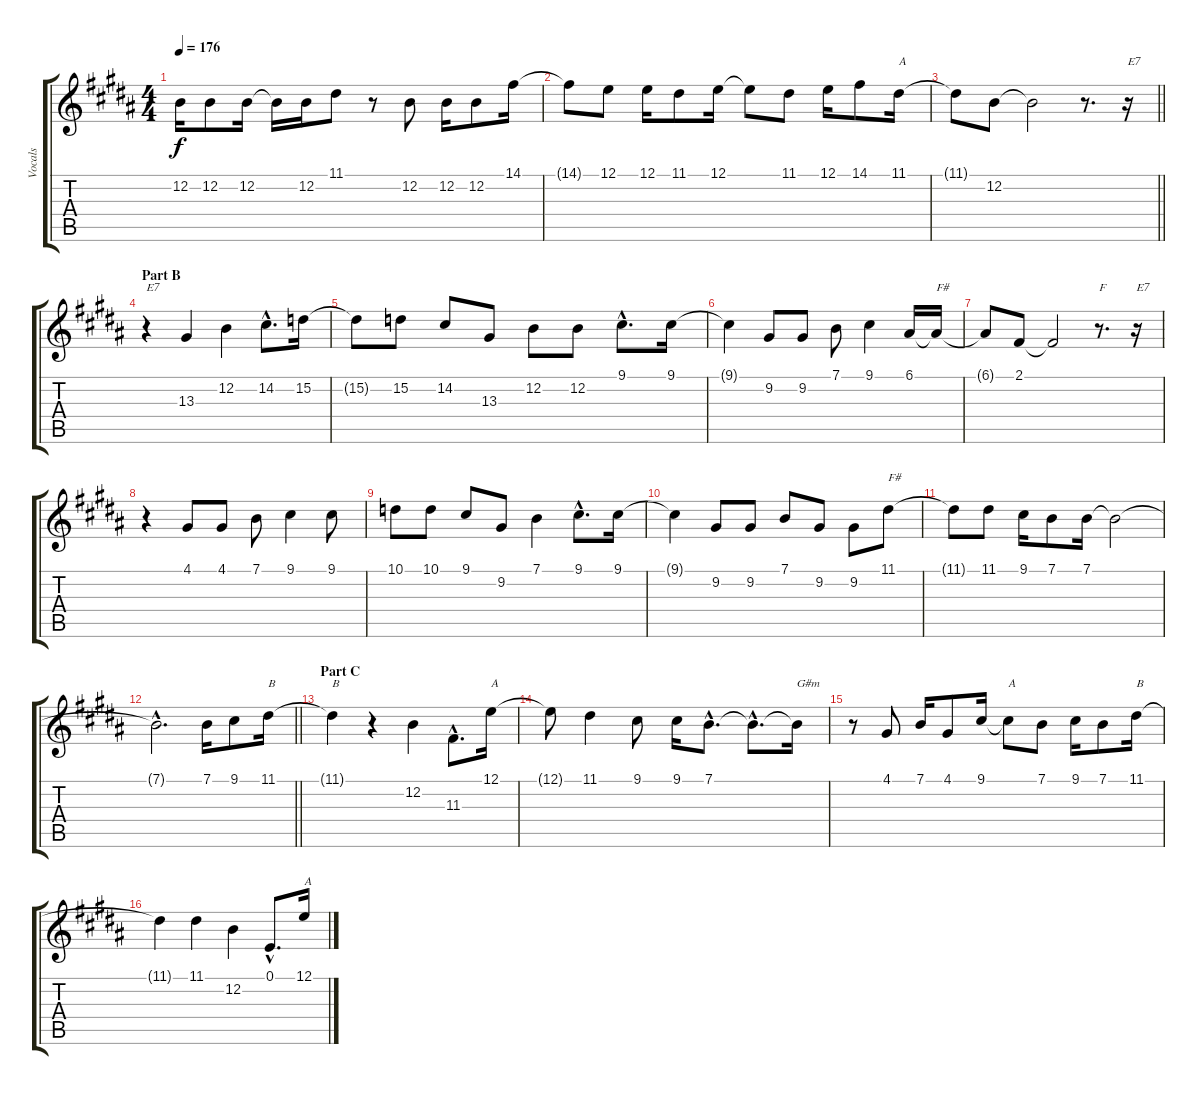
\track ("Vocals" "Vocals") {instrument trumpet}
\staff {score tabs}
\tuning (E4 B3 G3 D3 A2 E2) {hide}
\ts (4 4)
\tempo 176
\clef g2
\ks b
12.2.16{dy f} 12.2.8 12.2.16 12.2{t}.16 12.2.16 11.1.8 r.8 12.2.8 12.2.16 12.2.8 14.1.16 |
14.1{t}.8 12.1.8 12.1.16 11.1.8 12.1.16 12.1{t}.8 11.1.8 12.1.16 14.1.8 11.1.16{txt "A"} |
\barLineRight lightlight
11.1{t}.8 12.2.8 12.2{t}.2 r.8{d} r.16{txt "E7"} |
\section ("" "Part B")
r.4{txt "E7"} 13.3.4 12.2.4 14.2{hac}.8{d} 15.2.16 |
15.2{t}.8 15.2.8 14.2.8 13.3.8 12.2.8 12.2.8 9.1{hac}.8{d} 9.1.16 |
9.1{t}.4 9.2.8 9.2.8 7.1.8 9.1.4 6.1.16 6.1{t}.16{txt "F#"} |
6.1{t}.8 2.1.8 2.1{t}.2 r.8{d txt "F"} r.16{txt "E7"} |
r.4 4.1.8 4.1.8 7.1.8 9.1.4 9.1.8 |
10.1.8 10.1.8 9.1.8 9.2.8 7.1.4 9.1{hac}.8{d} 9.1.16 |
9.1{t}.4 9.2.8 9.2.8 7.1.8 9.2.8 9.2.8 11.1.8{txt "F#"} |
11.1{t}.8 11.1.8 9.1.16 7.1.8 7.1.16 7.1{t}.2 |
\barLineRight lightlight
7.1{hac t}.2{d} 7.1.16 9.1.8 11.1.16{txt "B"} |
\section ("" "Part C")
11.1{t}.4{txt "B"} r.4 12.2.4 11.3{hac}.8{d} 12.1.16{txt "A"} |
12.1{t}.8 11.1.4 9.1.8 9.1.16 7.1{hac}.8{d} 7.1{hac t}.8{d} 7.1{t}.16{txt "G#m"} |
r.8 4.1.8 7.1.16 4.1.8 9.1.16 9.1{t}.8{txt "A"} 7.1.8 9.1.16 7.1.8 11.1.16{txt "B"} |
11.1{t}.4 11.1.4 12.2.4 0.1{hac}.8{d} 12.1.16{txt "A"}
